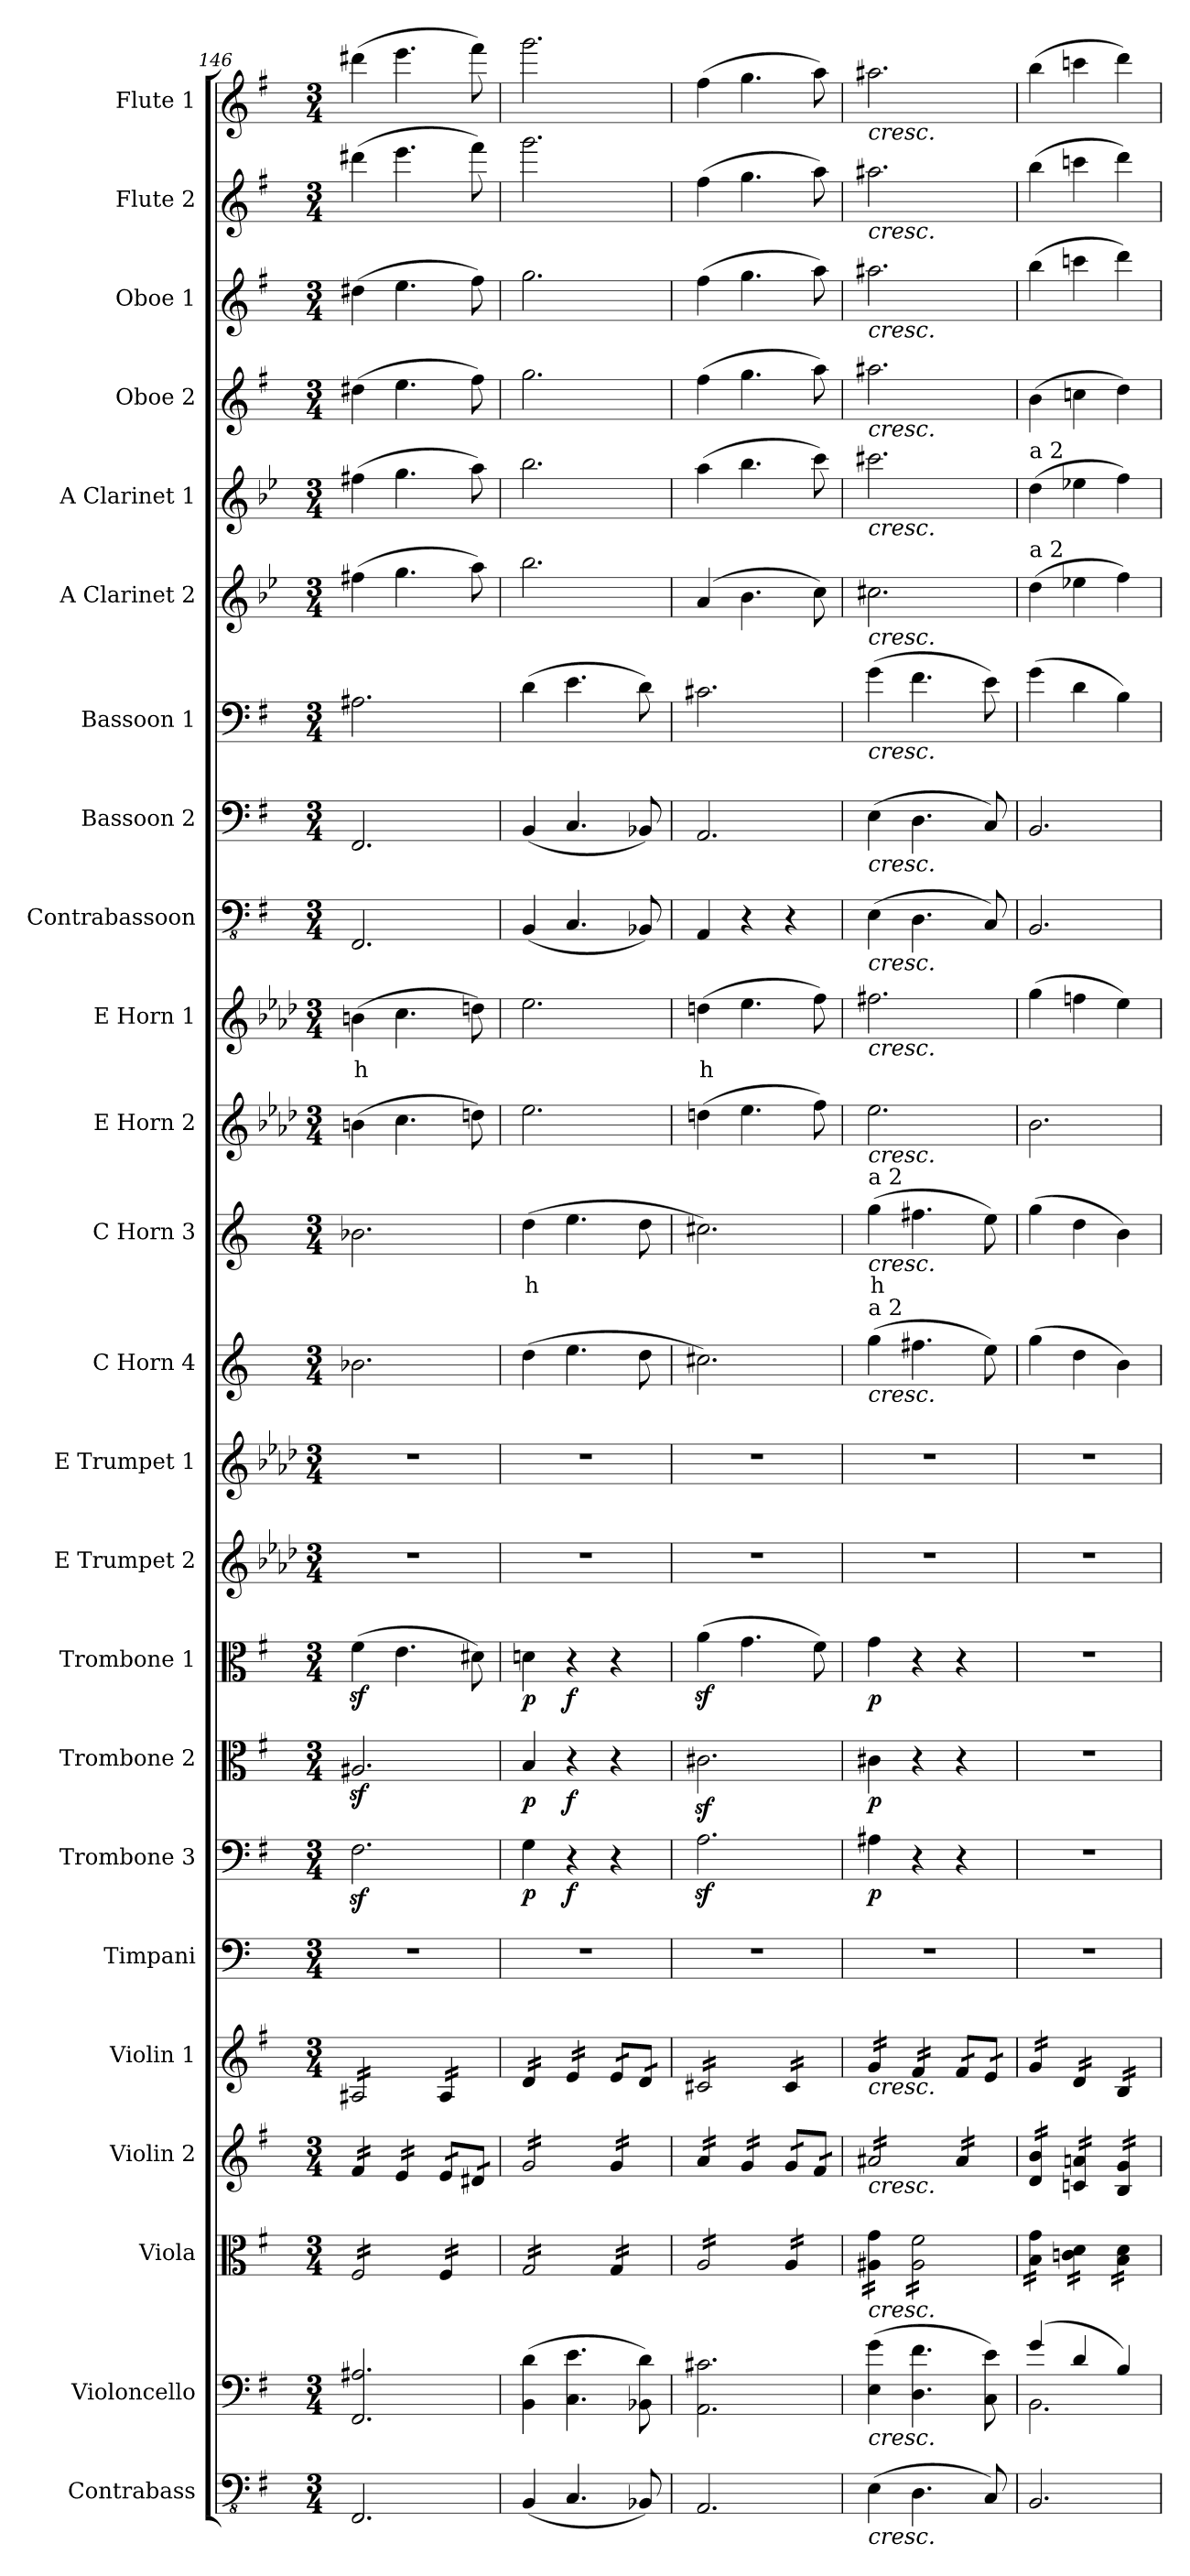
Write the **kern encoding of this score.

**kern	**kern	**kern	**kern	**kern	**kern	**kern	**dynam	**kern	**dynam	**kern	**dynam	**kern	**kern	**kern	**kern	**text	**kern	**kern	**text	**kern	**kern	**kern	**kern	**kern	**kern	**kern	**kern	**kern
*part24	*part23	*part22	*part21	*part20	*part19	*part18	*part18	*part17	*part17	*part16	*part16	*part15	*part14	*part13	*part12	*part12	*part11	*part10	*part10	*part9	*part8	*part7	*part6	*part5	*part4	*part3	*part2	*part1
*staff24	*staff23	*staff22	*staff21	*staff20	*staff19	*staff18	*staff18	*staff17	*staff17	*staff16	*staff16	*staff15	*staff14	*staff13	*staff12	*staff12	*staff11	*staff10	*staff10	*staff9	*staff8	*staff7	*staff6	*staff5	*staff4	*staff3	*staff2	*staff1
*I"Contrabass	*I"Violoncello	*I"Viola	*I"Violin 2	*I"Violin 1	*I"Timpani	*I"Trombone 3	*	*I"Trombone 2	*	*I"Trombone 1	*	*I"E Trumpet 2	*I"E Trumpet 1	*I"C Horn 4	*I"C Horn 3	*	*I"E Horn 2	*I"E Horn 1	*	*I"Contrabassoon	*I"Bassoon 2	*I"Bassoon 1	*I"A Clarinet 2	*I"A Clarinet 1	*I"Oboe 2	*I"Oboe 1	*I"Flute 2	*I"Flute 1
*I'Cb	*I'Vc	*I'Vla	*I'Vln 2	*I'Vln 1	*I'Timp	*I'Trb 3	*	*I'Trb 2	*	*I'Trb 1	*	*I'Tpt 2	*I'Tpt 1	*I'Hn 4	*I'Hn 3	*	*I'Hn 2	*I'Hn 1	*	*I'C.Bsn	*I'Bsn 2	*I'Bsn 1	*I'Cl 2	*I'Cl 1	*I'Ob 2	*I'Ob 1	*I'Fl 2	*I'Fl 1
*clefFv4	*clefF4	*clefC3	*clefG2	*clefG2	*clefF4	*clefF4	*	*clefC3	*	*clefC3	*	*clefG2	*clefG2	*clefG2	*clefG2	*	*clefG2	*clefG2	*	*clefFv4	*clefF4	*clefF4	*clefG2	*clefG2	*clefG2	*clefG2	*clefG2	*clefG2
*	*	*	*	*	*	*	*	*	*	*	*	*ITrd-2c-4	*ITrd-2c-4	*ITrd7c12	*ITrd7c12	*	*ITrd5c8	*ITrd5c8	*	*	*	*	*ITrd2c3	*ITrd2c3	*	*	*	*
*k[f#]	*k[f#]	*k[f#]	*k[f#]	*k[f#]	*k[]	*k[f#]	*	*k[f#]	*	*k[f#]	*	*k[]	*k[]	*k[]	*k[]	*	*k[]	*k[]	*	*k[f#]	*k[f#]	*k[f#]	*k[f#]	*k[f#]	*k[f#]	*k[f#]	*k[f#]	*k[f#]
*M3/4	*M3/4	*M3/4	*M3/4	*M3/4	*M3/4	*M3/4	*	*M3/4	*	*M3/4	*	*M3/4	*M3/4	*M3/4	*M3/4	*	*M3/4	*M3/4	*	*M3/4	*M3/4	*M3/4	*M3/4	*M3/4	*M3/4	*M3/4	*M3/4	*M3/4
=146	=146	=146	=146	=146	=146	=146	=146	=146	=146	=146	=146	=146	=146	=146	=146	=146	=146	=146	=146	=146	=146	=146	=146	=146	=146	=146	=146	=146
!	!	!	!	!	!	!	!	!	!	!	!	!	!	!	!	!	!	!	!LO:LY:b:color=#FF0000	!	!	!	!	!	!	!	!	!
*	*	*tremolo	*	*	*	*	*	*	*	*	*	*	*	*	*	*	*	*	*	*	*	*	*	*	*	*	*	*
*	*	*	*tremolo	*	*	*	*	*	*	*	*	*	*	*	*	*	*	*	*	*	*	*	*	*	*	*	*	*
*	*	*	*	*tremolo	*	*	*	*	*	*	*	*	*	*	*	*	*	*	*	*	*	*	*	*	*	*	*	*
2.FFF#/	2.FF#/ 2.A#X/	16F#/LL	16f#/LL	16A#X/LL	2.r	2.F#z<\	.	2.A#Xz</	.	(4f#z<\	.	2.r	2.r	2.B-X\	2.B-X\	.	(4d#X\	(4d#X\	h	2.FFF#/	2.FF#/	2.A#X\	(4dd#X\	(4dd#X\	(4dd#X\	(4dd#X\	(4ddd#X\	(4ddd#X\
.	.	16F#/	16f#/	16A#X/	.	.	.	.	.	.	.	.	.	.	.	.	.	.	.	.	.	.	.	.	.	.	.	.
.	.	16F#/	16f#/	16A#X/	.	.	.	.	.	.	.	.	.	.	.	.	.	.	.	.	.	.	.	.	.	.	.	.
.	.	16F#/	16f#/JJ	16A#X/	.	.	.	.	.	.	.	.	.	.	.	.	.	.	.	.	.	.	.	.	.	.	.	.
.	.	16F#/	16e/LL	16A#X/	.	.	.	.	.	4.e\	.	.	.	.	.	.	4.e\	4.e\	.	.	.	.	4.ee\	4.ee\	4.ee\	4.ee\	4.eee\	4.eee\
.	.	16F#/	16e/	16A#X/	.	.	.	.	.	.	.	.	.	.	.	.	.	.	.	.	.	.	.	.	.	.	.	.
.	.	16F#/	16e/	16A#X/	.	.	.	.	.	.	.	.	.	.	.	.	.	.	.	.	.	.	.	.	.	.	.	.
.	.	16F#/JJ	16e/JJ	16A#X/JJ	.	.	.	.	.	.	.	.	.	.	.	.	.	.	.	.	.	.	.	.	.	.	.	.
.	.	16F#/LL	16e/LL	16A#/LL	.	.	.	.	.	.	.	.	.	.	.	.	.	.	.	.	.	.	.	.	.	.	.	.
.	.	16F#/	16e/	16A#/	.	.	.	.	.	.	.	.	.	.	.	.	.	.	.	.	.	.	.	.	.	.	.	.
.	.	16F#/	16d#X/	16A#/	.	.	.	.	.	8d#X\)	.	.	.	.	.	.	8f#X\)	8f#X\)	.	.	.	.	8ff#\)	8ff#\)	8ff#\)	8ff#\)	8fff#\)	8fff#\)
.	.	16F#/JJ	16d#X/JJ	16A#/JJ	.	.	.	.	.	.	.	.	.	.	.	.	.	.	.	.	.	.	.	.	.	.	.	.
=147	=147	=147	=147	=147	=147	=147	=147	=147	=147	=147	=147	=147	=147	=147	=147	=147	=147	=147	=147	=147	=147	=147	=147	=147	=147	=147	=147	=147
!	!	!	!	!	!	!	!LO:DY:b	!	!LO:DY:b	!	!LO:DY:b	!	!	!	!	!LO:LY:b:color=#FF0000	!	!	!	!	!	!	!	!	!	!	!	!
(4BBB/	(4BB\ 4d\	16G/LL	16g/LL	16d/LL	2.r	4G\	p	4B/	p	4dn\	p	2.r	2.r	(4d\	(4d\	h	2.g\	2.g\	.	(4BBB/	(4BB/	(4d\	2.gg\	2.gg\	2.gg\	2.gg\	2.ggg\	2.ggg\
.	.	16G/	16g/	16d/	.	.	.	.	.	.	.	.	.	.	.	.	.	.	.	.	.	.	.	.	.	.	.	.
.	.	16G/	16g/	16d/	.	.	.	.	.	.	.	.	.	.	.	.	.	.	.	.	.	.	.	.	.	.	.	.
.	.	16G/	16g/	16d/JJ	.	.	.	.	.	.	.	.	.	.	.	.	.	.	.	.	.	.	.	.	.	.	.	.
!	!	!	!	!	!	!	!LO:DY:b	!	!LO:DY:b	!	!LO:DY:b	!	!	!	!	!	!	!	!	!	!	!	!	!	!	!	!	!
4.CC/	4.C\ 4.e\	16G/	16g/	16e/LL	.	4r	f	4r	f	4r	f	.	.	4.e\	4.e\	.	.	.	.	4.CC/	4.C/	4.e\	.	.	.	.	.	.
.	.	16G/	16g/	16e/	.	.	.	.	.	.	.	.	.	.	.	.	.	.	.	.	.	.	.	.	.	.	.	.
.	.	16G/	16g/	16e/	.	.	.	.	.	.	.	.	.	.	.	.	.	.	.	.	.	.	.	.	.	.	.	.
.	.	16G/JJ	16g/JJ	16e/JJ	.	.	.	.	.	.	.	.	.	.	.	.	.	.	.	.	.	.	.	.	.	.	.	.
.	.	16G/LL	16g/LL	16e/LL	.	4r	.	4r	.	4r	.	.	.	.	.	.	.	.	.	.	.	.	.	.	.	.	.	.
.	.	16G/	16g/	16e/	.	.	.	.	.	.	.	.	.	.	.	.	.	.	.	.	.	.	.	.	.	.	.	.
8BBB-X/)	8BB-X\ 8d\)	16G/	16g/	16d/	.	.	.	.	.	.	.	.	.	8d\	8d\	.	.	.	.	8BBB-X/)	8BB-X/)	8d\)	.	.	.	.	.	.
.	.	16G/JJ	16g/JJ	16d/JJ	.	.	.	.	.	.	.	.	.	.	.	.	.	.	.	.	.	.	.	.	.	.	.	.
=148	=148	=148	=148	=148	=148	=148	=148	=148	=148	=148	=148	=148	=148	=148	=148	=148	=148	=148	=148	=148	=148	=148	=148	=148	=148	=148	=148	=148
!	!	!	!	!	!	!	!	!	!	!	!	!	!	!	!	!	!	!	!LO:LY:b:color=#FF0000	!	!	!	!	!	!	!	!	!
2.AAA/	2.AA\ 2.c#X\	16A/LL	16a/LL	16c#X/LL	2.r	2.Az<\	.	2.c#Xz<\	.	(4az<\	.	2.r	2.r	2.c#X\)	2.c#X\)	.	(4f#X\	(4f#X\	h	4AAA/	2.AA/	2.c#X\	(4f#/	(4ff#\	(4ff#\	(4ff#\	(4ff#\	(4ff#\
.	.	16A/	16a/	16c#X/	.	.	.	.	.	.	.	.	.	.	.	.	.	.	.	.	.	.	.	.	.	.	.	.
.	.	16A/	16a/	16c#X/	.	.	.	.	.	.	.	.	.	.	.	.	.	.	.	.	.	.	.	.	.	.	.	.
.	.	16A/	16a/JJ	16c#X/	.	.	.	.	.	.	.	.	.	.	.	.	.	.	.	.	.	.	.	.	.	.	.	.
.	.	16A/	16g/LL	16c#X/	.	.	.	.	.	4.g\	.	.	.	.	.	.	4.g\	4.g\	.	4r	.	.	4.g\	4.gg\	4.gg\	4.gg\	4.gg\	4.gg\
.	.	16A/	16g/	16c#X/	.	.	.	.	.	.	.	.	.	.	.	.	.	.	.	.	.	.	.	.	.	.	.	.
.	.	16A/	16g/	16c#X/	.	.	.	.	.	.	.	.	.	.	.	.	.	.	.	.	.	.	.	.	.	.	.	.
.	.	16A/JJ	16g/JJ	16c#X/JJ	.	.	.	.	.	.	.	.	.	.	.	.	.	.	.	.	.	.	.	.	.	.	.	.
.	.	16A/LL	16g/LL	16c#/LL	.	.	.	.	.	.	.	.	.	.	.	.	.	.	.	4r	.	.	.	.	.	.	.	.
.	.	16A/	16g/	16c#/	.	.	.	.	.	.	.	.	.	.	.	.	.	.	.	.	.	.	.	.	.	.	.	.
.	.	16A/	16f#/	16c#/	.	.	.	.	.	8f#\)	.	.	.	.	.	.	8a\)	8a\)	.	.	.	.	8a\)	8aa\)	8aa\)	8aa\)	8aa\)	8aa\)
.	.	16A/JJ	16f#/JJ	16c#/JJ	.	.	.	.	.	.	.	.	.	.	.	.	.	.	.	.	.	.	.	.	.	.	.	.
=149	=149	=149	=149	=149	=149	=149	=149	=149	=149	=149	=149	=149	=149	=149	=149	=149	=149	=149	=149	=149	=149	=149	=149	=149	=149	=149	=149	=149
!	!	!	!	!	!	!	!	!	!	!	!	!	!	!	!	!	!	!	!	!	!	!	!	!	!	!	!	!LO:TX:b:i:t=cresc.
!	!	!	!	!	!	!	!	!	!	!	!	!	!	!	!	!	!	!	!	!	!	!	!	!	!	!	!LO:TX:b:i:t=cresc.	!
!	!	!	!	!	!	!	!	!	!	!	!	!	!	!	!	!	!	!	!	!	!	!	!	!	!	!LO:TX:b:i:t=cresc.	!	!
!	!	!	!	!	!	!	!	!	!	!	!	!	!	!	!	!	!	!	!	!	!	!	!	!	!LO:TX:b:i:t=cresc.	!	!	!
!	!	!	!	!	!	!	!	!	!	!	!	!	!	!	!	!	!	!	!	!	!	!	!	!LO:TX:b:i:t=cresc.	!	!	!	!
!	!	!	!	!	!	!	!	!	!	!	!	!	!	!	!	!	!	!	!	!	!	!	!LO:TX:b:i:t=cresc.	!	!	!	!	!
!	!	!	!	!	!	!	!	!	!	!	!	!	!	!	!	!	!	!	!	!	!	!LO:TX:b:i:t=cresc.	!	!	!	!	!	!
!	!	!	!	!	!	!	!	!	!	!	!	!	!	!	!	!	!	!	!	!	!LO:TX:b:i:t=cresc.	!	!	!	!	!	!	!
!	!	!	!	!	!	!	!	!	!	!	!	!	!	!	!	!	!	!	!	!LO:TX:b:i:t=cresc.	!	!	!	!	!	!	!	!
!	!	!	!	!	!	!	!	!	!	!	!	!	!	!	!	!	!	!LO:TX:b:i:t=cresc.	!	!	!	!	!	!	!	!	!	!
!	!	!	!	!	!	!	!	!	!	!	!	!	!	!	!	!	!LO:TX:b:i:t=cresc.	!	!	!	!	!	!	!	!	!	!	!
!	!	!	!	!	!	!	!	!	!	!	!	!	!	!	!LO:TX:a:t=a 2	!	!	!	!	!	!	!	!	!	!	!	!	!
!	!	!	!	!	!	!	!	!	!	!	!	!	!	!	!LO:TX:b:i:t=cresc.	!	!	!	!	!	!	!	!	!	!	!	!	!
!	!	!	!	!	!	!	!	!	!	!	!	!	!	!LO:TX:a:t=a 2	!	!	!	!	!	!	!	!	!	!	!	!	!	!
!	!	!	!	!	!	!	!	!	!	!	!	!	!	!LO:TX:b:i:t=cresc.	!	!	!	!	!	!	!	!	!	!	!	!	!	!
!	!	!	!	!LO:TX:b:i:t=cresc.	!	!	!	!	!	!	!	!	!	!	!	!	!	!	!	!	!	!	!	!	!	!	!	!
!	!	!	!LO:TX:b:i:t=cresc.	!	!	!	!	!	!	!	!	!	!	!	!	!	!	!	!	!	!	!	!	!	!	!	!	!
!	!	!LO:TX:b:i:t=cresc.	!	!	!	!	!	!	!	!	!	!	!	!	!	!	!	!	!	!	!	!	!	!	!	!	!	!
!	!LO:TX:b:i:t=cresc.	!	!	!	!	!	!	!	!	!	!	!	!	!	!	!	!	!	!	!	!	!	!	!	!	!	!	!
!LO:TX:b:i:t=cresc.	!	!	!	!	!	!	!	!	!	!	!	!	!	!	!	!	!	!	!	!	!	!	!	!	!	!	!	!
!	!	!	!	!	!	!	!LO:DY:b	!	!LO:DY:b	!	!LO:DY:b	!	!	!	!	!LO:LY:b:color=#FF0000	!	!	!	!	!	!	!	!	!	!	!	!
(4EE\	(4E\ 4g\	16A#X\ 16g\LL	16a#X/LL	16g/LL	2.r	4A#X\	p	4c#X\	p	4g\	p	2.r	2.r	(4g\	(4g\	h	2.g\	2.a#X\	.	(4EE\	(4E\	(4g\	2.a#X\	2.aa#X\	2.aa#X\	2.aa#X\	2.aa#X\	2.aa#X\
.	.	16A#X\ 16g\	16a#X/	16g/	.	.	.	.	.	.	.	.	.	.	.	.	.	.	.	.	.	.	.	.	.	.	.	.
.	.	16A#X\ 16g\	16a#X/	16g/	.	.	.	.	.	.	.	.	.	.	.	.	.	.	.	.	.	.	.	.	.	.	.	.
.	.	16A#X\ 16g\JJ	16a#X/	16g/JJ	.	.	.	.	.	.	.	.	.	.	.	.	.	.	.	.	.	.	.	.	.	.	.	.
4.DD\	4.D\ 4.f#\	16A#\ 16f#\LL	16a#X/	16f#/LL	.	4r	.	4r	.	4r	.	.	.	4.f#X\	4.f#X\	.	.	.	.	4.DD\	4.D\	4.f#\	.	.	.	.	.	.
.	.	16A#\ 16f#\	16a#X/	16f#/	.	.	.	.	.	.	.	.	.	.	.	.	.	.	.	.	.	.	.	.	.	.	.	.
.	.	16A#\ 16f#\	16a#X/	16f#/	.	.	.	.	.	.	.	.	.	.	.	.	.	.	.	.	.	.	.	.	.	.	.	.
.	.	16A#\ 16f#\	16a#X/JJ	16f#/JJ	.	.	.	.	.	.	.	.	.	.	.	.	.	.	.	.	.	.	.	.	.	.	.	.
.	.	16A#\ 16f#\	16a#/LL	16f#/LL	.	4r	.	4r	.	4r	.	.	.	.	.	.	.	.	.	.	.	.	.	.	.	.	.	.
.	.	16A#\ 16f#\	16a#/	16f#/	.	.	.	.	.	.	.	.	.	.	.	.	.	.	.	.	.	.	.	.	.	.	.	.
8CC/)	8C\ 8e\)	16A#\ 16f#\	16a#/	16e/	.	.	.	.	.	.	.	.	.	8e\)	8e\)	.	.	.	.	8CC/)	8C/)	8e\)	.	.	.	.	.	.
.	.	16A#\ 16f#\JJ	16a#/JJ	16e/JJ	.	.	.	.	.	.	.	.	.	.	.	.	.	.	.	.	.	.	.	.	.	.	.	.
=150	=150	=150	=150	=150	=150	=150	=150	=150	=150	=150	=150	=150	=150	=150	=150	=150	=150	=150	=150	=150	=150	=150	=150	=150	=150	=150	=150	=150
*	*^	*	*	*	*	*	*	*	*	*	*	*	*	*	*	*	*	*	*	*	*	*	*	*	*	*	*	*
!	!	!	!	!	!	!	!	!	!	!	!	!	!	!	!	!	!	!	!	!	!	!	!	!	!LO:TX:a:t=a 2	!	!	!	!
!	!	!	!	!	!	!	!	!	!	!	!	!	!	!	!	!	!	!	!	!	!	!	!	!LO:TX:a:t=a 2	!	!	!	!	!
2.BBB/	(4g/	2.BB\	16B\ 16g\LL	16d/ 16b/LL	16g/LL	2.r	2.r	.	2.r	.	2.r	.	2.r	2.r	(4g\	(4g\	.	2.d\	(4b\	.	2.BBB/	2.BB/	(4g\	(4b\	(4b\	(4b\	(4bb\	(4bb\	(4bb\
.	.	.	16B\ 16g\	16d/ 16b/	16g/	.	.	.	.	.	.	.	.	.	.	.	.	.	.	.	.	.	.	.	.	.	.	.	.
.	.	.	16B\ 16g\	16d/ 16b/	16g/	.	.	.	.	.	.	.	.	.	.	.	.	.	.	.	.	.	.	.	.	.	.	.	.
.	.	.	16B\ 16g\JJ	16d/ 16b/JJ	16g/JJ	.	.	.	.	.	.	.	.	.	.	.	.	.	.	.	.	.	.	.	.	.	.	.	.
.	4d/	.	16cn\ 16d\LL	16cn/ 16an/LL	16d/LL	.	.	.	.	.	.	.	.	.	4d\	4d\	.	.	4an\	.	.	.	4d\	4ccn\	4ccn\	4ccn\	4cccn\	4cccn\	4cccn\
.	.	.	16cn\ 16d\	16cn/ 16an/	16d/	.	.	.	.	.	.	.	.	.	.	.	.	.	.	.	.	.	.	.	.	.	.	.	.
.	.	.	16cn\ 16d\	16cn/ 16an/	16d/	.	.	.	.	.	.	.	.	.	.	.	.	.	.	.	.	.	.	.	.	.	.	.	.
.	.	.	16cn\ 16d\JJ	16cn/ 16an/JJ	16d/JJ	.	.	.	.	.	.	.	.	.	.	.	.	.	.	.	.	.	.	.	.	.	.	.	.
.	4B/)	.	16B\ 16d\LL	16B/ 16g/LL	16B/LL	.	.	.	.	.	.	.	.	.	4B\)	4B\)	.	.	4g\)	.	.	.	4B\)	4dd\)	4dd\)	4dd\)	4ddd\)	4ddd\)	4ddd\)
.	.	.	16B\ 16d\	16B/ 16g/	16B/	.	.	.	.	.	.	.	.	.	.	.	.	.	.	.	.	.	.	.	.	.	.	.	.
.	.	.	16B\ 16d\	16B/ 16g/	16B/	.	.	.	.	.	.	.	.	.	.	.	.	.	.	.	.	.	.	.	.	.	.	.	.
.	.	.	16B\ 16d\JJ	16B/ 16g/JJ	16B/JJ	.	.	.	.	.	.	.	.	.	.	.	.	.	.	.	.	.	.	.	.	.	.	.	.
*	*	*	*	*	*Xtremolo	*	*	*	*	*	*	*	*	*	*	*	*	*	*	*	*	*	*	*	*	*	*	*	*
*	*	*	*	*Xtremolo	*	*	*	*	*	*	*	*	*	*	*	*	*	*	*	*	*	*	*	*	*	*	*	*	*
*	*	*	*Xtremolo	*	*	*	*	*	*	*	*	*	*	*	*	*	*	*	*	*	*	*	*	*	*	*	*	*	*
*	*v	*v	*	*	*	*	*	*	*	*	*	*	*	*	*	*	*	*	*	*	*	*	*	*	*	*	*	*	*
=	=	=	=	=	=	=	=	=	=	=	=	=	=	=	=	=	=	=	=	=	=	=	=	=	=	=	=	=
*-	*-	*-	*-	*-	*-	*-	*-	*-	*-	*-	*-	*-	*-	*-	*-	*-	*-	*-	*-	*-	*-	*-	*-	*-	*-	*-	*-	*-
